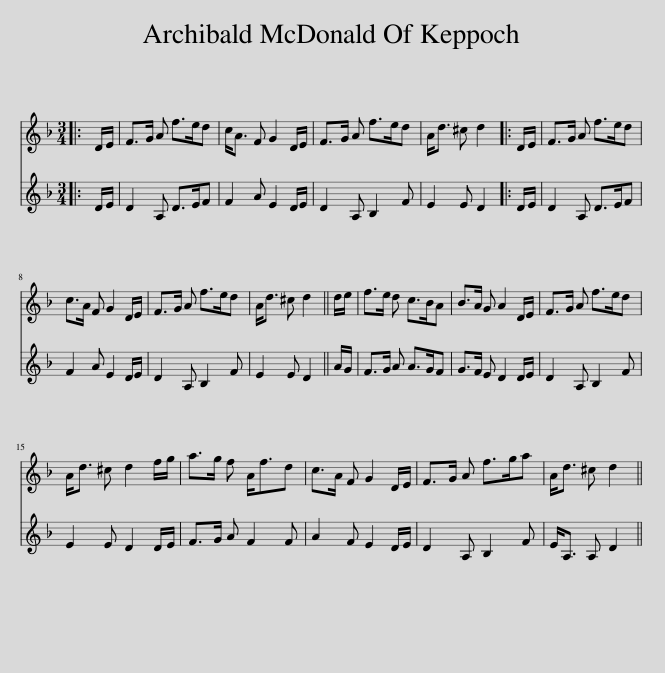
X:1
%%score 1 2
L:1/8
M:3/4
I:linebreak $
K:Dmin
V:1 treble
V:2 treble
V:1
|: D/E/ | F>G A f>ed | c<A F G2 D/E/ | F>G A f>ed | A<d ^c d2 |: %5
 D/E/ | F>G A f>ed |$ c>A F G2 D/E/ | F>G A f>ed | A<d ^c d2 || %10
 d/e/ | f>e d c>BA | B>A G A2 D/E/ | F>G A f>ed |$ A<d ^c d2 f/g/ | %15
 a>g f A<fd | c>A F G2 D/E/ | F>G A f>ga | A<d ^c d2 || %19
V:2
|: D/E/ | D2 A, D>EF | F2 A E2 D/E/ | D2 A, B,2 F | E2 E D2 |: %5
 D/E/ | D2 A, D>EF |$ F2 A E2 D/E/ | D2 A, B,2 F | E2 E D2 || %10
 A/G/ | F>G A A>GF | G>F E D2 D/E/ | D2 A, B,2 F |$ E2 E D2 D/E/ | %15
 F>G A F2 F | A2 F E2 D/E/ | D2 A, B,2 F | E<A, A, D2 || %19
